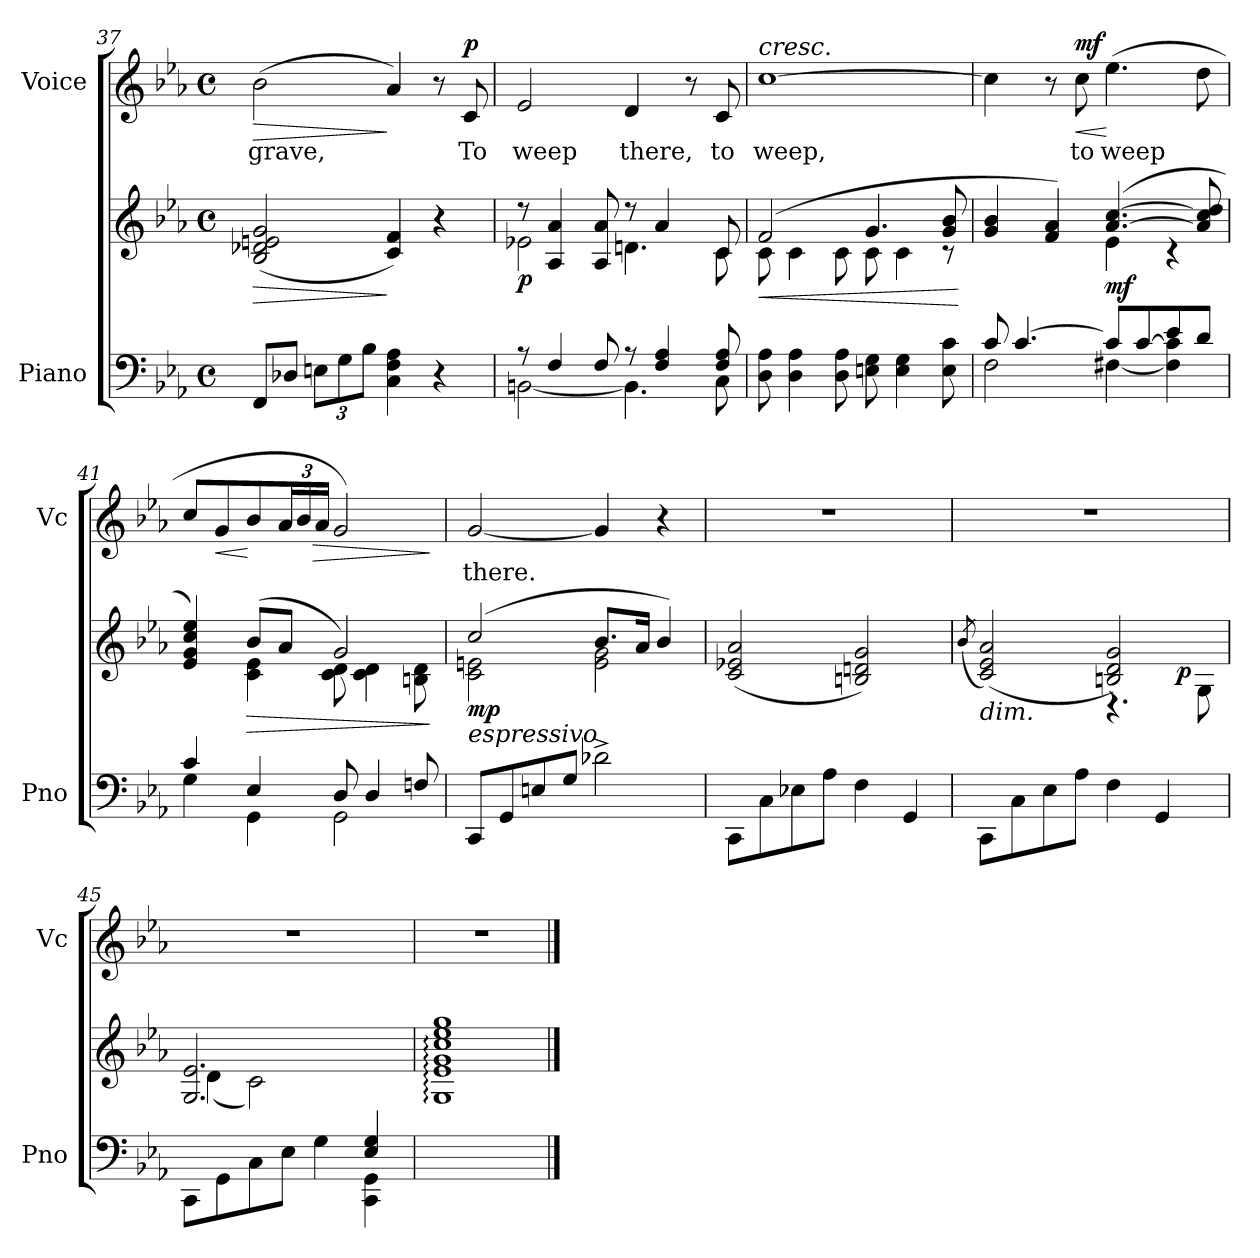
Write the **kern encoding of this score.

**kern	**kern	**dynam	**kern	**text	**dynam
*part2	*part2	*part2	*part1	*part1	*part1
*staff3	*staff2	*staff2/3	*staff1	*staff1	*staff1
*I"Piano	*	*	*I"Voice	*	*
*I'Pno	*	*	*I'Vc	*	*
!!LO:LB:g=z
*clefF4	*clefG2	*	*clefG2	*	*
*k[b-e-a-]	*k[b-e-a-]	*	*k[b-e-a-]	*	*
*M4/4	*M4/4	*	*M4/4	*	*
*met(c)	*met(c)	*	*met(c)	*	*
=37	=37	=37	=37	=37	=37
!	!	!LO:HP:b	!	!LO:LY:b	!LO:HP:b
8FF/L	(>2B-/ 2d-X/ 2en/ 2g/	>	(2b-\	grave,	>
8D-X/J	.	.	.	.	.
*Xbrackettup	*	*	*	*	*
12En\L	.	.	.	.	.
12G\	.	.	.	.	.
12B-\J	.	.	.	.	.
4C\ 4F\ 4A-\	4c/ 4f/)	]	4a-/)	.	]
4r	4r	.	8r	.	.
!	!	!	!	!LO:LY:b	!LO:DY:a
.	.	.	8c/	To	p
=38	=38	=38	=38	=38	=38
*^	*^	*	*	*	*
!	!	!	!	!LO:DY:b	!	!LO:LY:b	!
8r	[2BBn\	8r	2e-X\	p	2e-/	weep	.
4F/	.	4A-/ 4a-/	.	.	.	.	.
8F/	.	8A-/ 8a-/	.	.	.	.	.
!	!	!	!	!	!	!LO:LY:b	!
8r	4.BB\]	8r	4.dn\	.	4d/	there,	.
4F/ 4A-/	.	4a-/	.	.	.	.	.
.	.	.	.	.	8r	.	.
!	!	!	!	!	!	!LO:LY:b	!
8F/ 8A-/	8C\	8c/	8c\	.	8c/	to	.
!!LO:PB:g=z
=39	=39	=39	=39	=39	=39	=39	=39
!	!	!	!	!	!LO:TX:a:i:t=cresc.	!	!
!	!	!	!	!LO:HP:b	!	!LO:LY:b	!
*v	*v	*	*	*	*	*	*
8D\ 8A-\	(2f/	8c\	<	[1cc	weep,	.
4D\ 4A-\	.	4c\	.	.	.	.
8D\ 8A-\	.	8c\	.	.	.	.
8En\ 8G\	4.g/	8c\	.	.	.	.
4E\ 4G\	.	4c\	.	.	.	.
8E\ 8c\	8g/ 8b-/	8r	.	.	.	.
*	*v	*v	*	*	*	*
.	.	[	.	.	.
=40	=40	=40	=40	=40	=40
*^	*^	*	*	*	*
8c/	2F\	4g/ 4b-/	2ryy	.	4cc\]	.	.
[4.c/	.	.	.	.	.	.	.
.	.	4f/ 4a-/)	.	.	8r	.	.
!	!	!	!	!	!	!LO:LY:b	!LO:HP:b
!	!	!	!	!	!	!	!LO:DY:n=1:a
.	.	.	.	.	8cc\	to	< mf
!	!	!	!	!LO:DY:b	!	!LO:LY:b	!
8c/L]	[4F#X\	([<4.a-/ [<4.cc/	4e-\	mf	(4.ee-\	weep	[
[<8c/	.	.	.	.	.	.	.
8e-/	4F#\] 4c\]	.	4r	.	.	.	.
8d/J	.	8a-/] 8cc/] 8dd/	.	.	8dd\	.	.
!!LO:LB:g=z
=41	=41	=41	=41	=41	=41	=41	=41
4c/	4G\	4e-/ 4g/ 4cc/ 4ee-/)	4ryy	.	8cc/L	.	.
!	!	!	!	!	!	!	!LO:HP:b
.	.	.	.	.	8g/	.	<
!	!	!	!	!LO:HP:b	!	!	!
4E-/	4GG\	(8b-/L	4c\ 4e-\	>	8b-/	.	[
.	.	8a-/J	.	.	24a-/L	.	.
.	.	.	.	.	24b-/	.	.
!	!	!	!	!	!	!	!LO:HP:b
.	.	.	.	.	24a-/JJ	.	>
8D/	2GG\	2g/)	8c\ 8d\	.	2g/)	.	.
4D/	.	.	4c\ 4d\	.	.	.	.
8Fn/	.	.	8Bn\ 8d\	.	.	.	.
*v	*v	*	*	*	*	*	*
*	*v	*v	*	*	*	*
.	.	]	.	.	]
=42	=42	=42	=42	=42	=42
*	*^	*	*	*	*
!	!LO:TX:b:i:t=espressivo	!	!	!	!	!
!	!	!	!LO:DY:b	!	!LO:LY:b	!
8CC/L	(2cc/	2c\ 2en\	mp	[2g/	there.	.
8GG/	.	.	.	.	.	.
8En/	.	.	.	.	.	.
8G/J	.	.	.	.	.	.
2d-X^\	8.b-/L	2e\ 2g\	.	4g/]	.	.
.	16a-/Jk	.	.	.	.	.
.	4b-/)	.	.	4r	.	.
*	*v	*v	*	*	*	*
!!LO:LB:g=z
=43	=43	=43	=43	=43	=43
8CC\L	(2c/ 2e-X/ 2a-/	.	1r	.	.
8C\	.	.	.	.	.
8E-X\	.	.	.	.	.
8A-\J	.	.	.	.	.
4F\	2Bn/ 2dn/ 2g/)	.	.	.	.
4GG/	.	.	.	.	.
=44	=44	=44	=44	=44	=44
.	(>8qb-/	.	.	.	.
*	*^	*	*	*	*
*	*	*^	*	*	*	*
!	!LO:TX:b:i:t=dim.	!	!	!	!	!	!
8CC\L	(2c/ 2e-/ 2a-/)	2ryy	2ryy	.	1r	.	.
8C\	.	.	.	.	.	.	.
8E-\	.	.	.	.	.	.	.
8A-\J	.	.	.	.	.	.	.
4F\	2Bn/ 2d/ 2g/)	4.r	4ryy	.	.	.	.
4GG/	.	.	16ryy	.	.	.	.
!	!	!	!	!LO:DY:b	!	!	!
.	.	.	8.ryy	p	.	.	.
.	.	8G\	.	.	.	.	.
*	*	*v	*v	*	*	*	*
=45	=45	=45	=45	=45	=45	=45
*^	*	*	*	*	*	*
2.ryy	8CC\L	2.G/ 2.e-/	(4d\	.	1r	.	.
.	8GG\	.	.	.	.	.	.
.	8C\	.	2c\)	.	.	.	.
.	8E-\J	.	.	.	.	.	.
.	4G\	.	.	.	.	.	.
4E-/ 4G/	4CC\ 4GG\	4ryy	4ryy	.	.	.	.
*v	*v	*	*	*	*	*	*
=46	=46	=46	=46	=46	=46	=46
1ryy	1g 1ee- 1gg	1G: 1e-: 1cc:	.	1r	.	.
*	*v	*v	*	*	*	*
==	==	==	==	==	==
*-	*-	*-	*-	*-	*-
